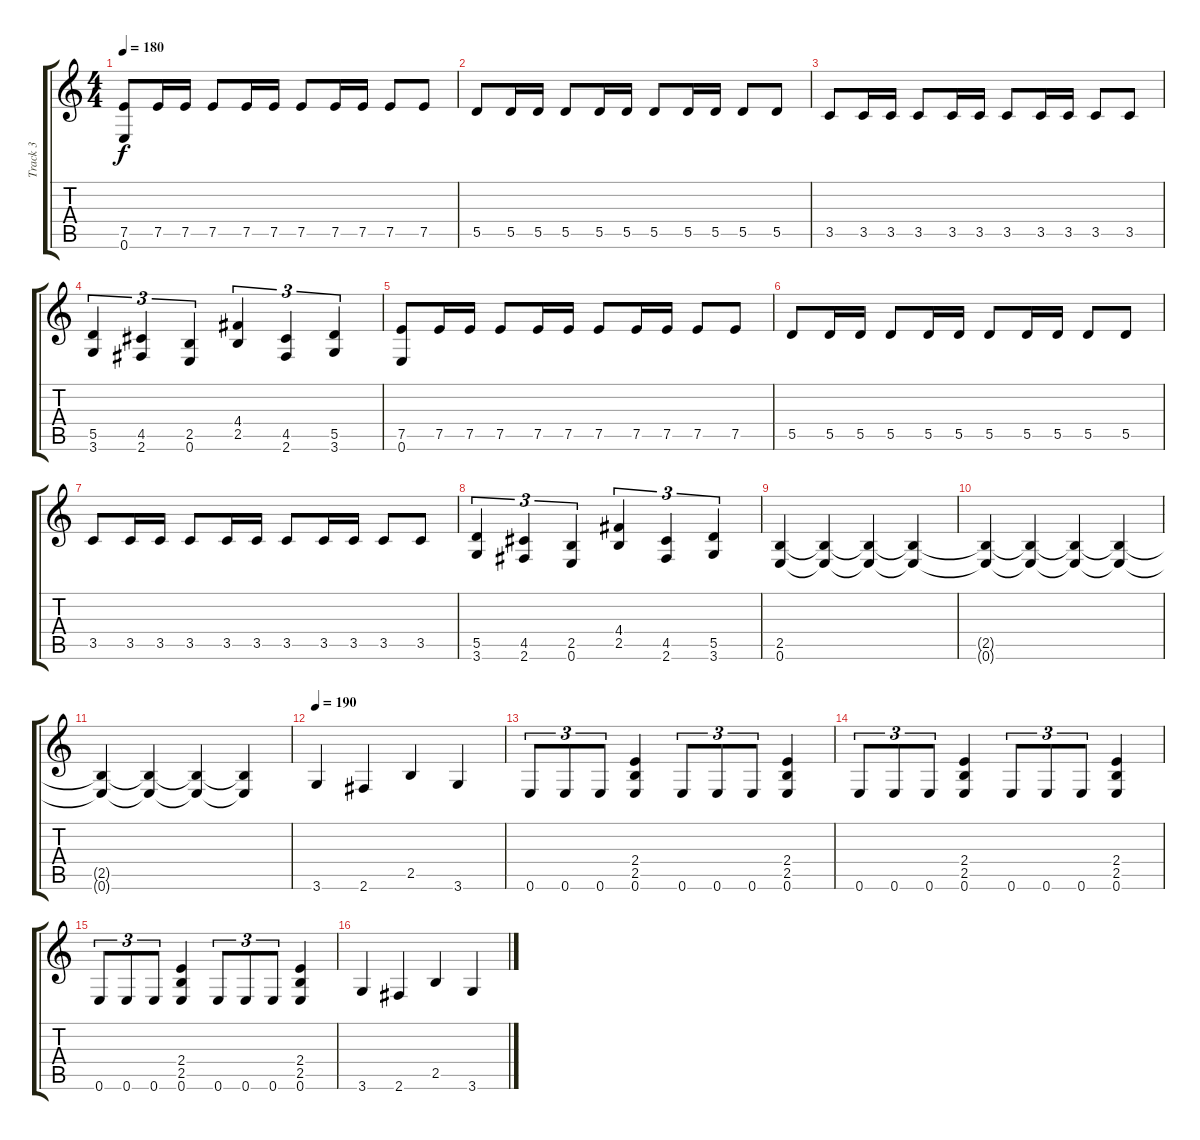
\track ("Track 3" "Track 3") {instrument distortionguitar}
\staff {score tabs}
\tuning (E4 B3 G3 D3 A2 E2) {hide}
\ts (4 4)
\tempo 180
\clef g2
\ks c
(7.5 0.6).8{dy f} 7.5.16 7.5.16 7.5.8 7.5.16 7.5.16 7.5.8 7.5.16 7.5.16 7.5.8 7.5.8 |
5.5.8 5.5.16 5.5.16 5.5.8 5.5.16 5.5.16 5.5.8 5.5.16 5.5.16 5.5.8 5.5.8 |
3.5.8 3.5.16 3.5.16 3.5.8 3.5.16 3.5.16 3.5.8 3.5.16 3.5.16 3.5.8 3.5.8 |
(5.5 3.6).4{tu (3 2)} (4.5 2.6).4{tu (3 2)} (2.5 0.6).4{tu (3 2)} (4.4 2.5).4{tu (3 2)} (4.5 2.6).4{tu (3 2)} (5.5 3.6).4{tu (3 2)} |
(7.5 0.6).8 7.5.16 7.5.16 7.5.8 7.5.16 7.5.16 7.5.8 7.5.16 7.5.16 7.5.8 7.5.8 |
5.5.8 5.5.16 5.5.16 5.5.8 5.5.16 5.5.16 5.5.8 5.5.16 5.5.16 5.5.8 5.5.8 |
3.5.8 3.5.16 3.5.16 3.5.8 3.5.16 3.5.16 3.5.8 3.5.16 3.5.16 3.5.8 3.5.8 |
(5.5 3.6).4{tu (3 2)} (4.5 2.6).4{tu (3 2)} (2.5 0.6).4{tu (3 2)} (4.4 2.5).4{tu (3 2)} (4.5 2.6).4{tu (3 2)} (5.5 3.6).4{tu (3 2)} |
(2.5 0.6).4 (2.5{t} 0.6{t}).4 (2.5{t} 0.6{t}).4 (2.5{t} 0.6{t}).4 |
(2.5{t} 0.6{t}).4 (2.5{t} 0.6{t}).4 (2.5{t} 0.6{t}).4 (2.5{t} 0.6{t}).4 |
(2.5{t} 0.6{t}).4 (2.5{t} 0.6{t}).4 (2.5{t} 0.6{t}).4 (2.5{t} 0.6{t}).4 |
\tempo 190
3.6.4 2.6.4 2.5.4 3.6.4 |
0.6.8{tu (3 2)} 0.6.8{tu (3 2)} 0.6.8{tu (3 2)} (2.4 2.5 0.6).4 0.6.8{tu (3 2)} 0.6.8{tu (3 2)} 0.6.8{tu (3 2)} (2.4 2.5 0.6).4 |
0.6.8{tu (3 2)} 0.6.8{tu (3 2)} 0.6.8{tu (3 2)} (2.4 2.5 0.6).4 0.6.8{tu (3 2)} 0.6.8{tu (3 2)} 0.6.8{tu (3 2)} (2.4 2.5 0.6).4 |
0.6.8{tu (3 2)} 0.6.8{tu (3 2)} 0.6.8{tu (3 2)} (2.4 2.5 0.6).4 0.6.8{tu (3 2)} 0.6.8{tu (3 2)} 0.6.8{tu (3 2)} (2.4 2.5 0.6).4 |
3.6.4 2.6.4 2.5.4 3.6.4
